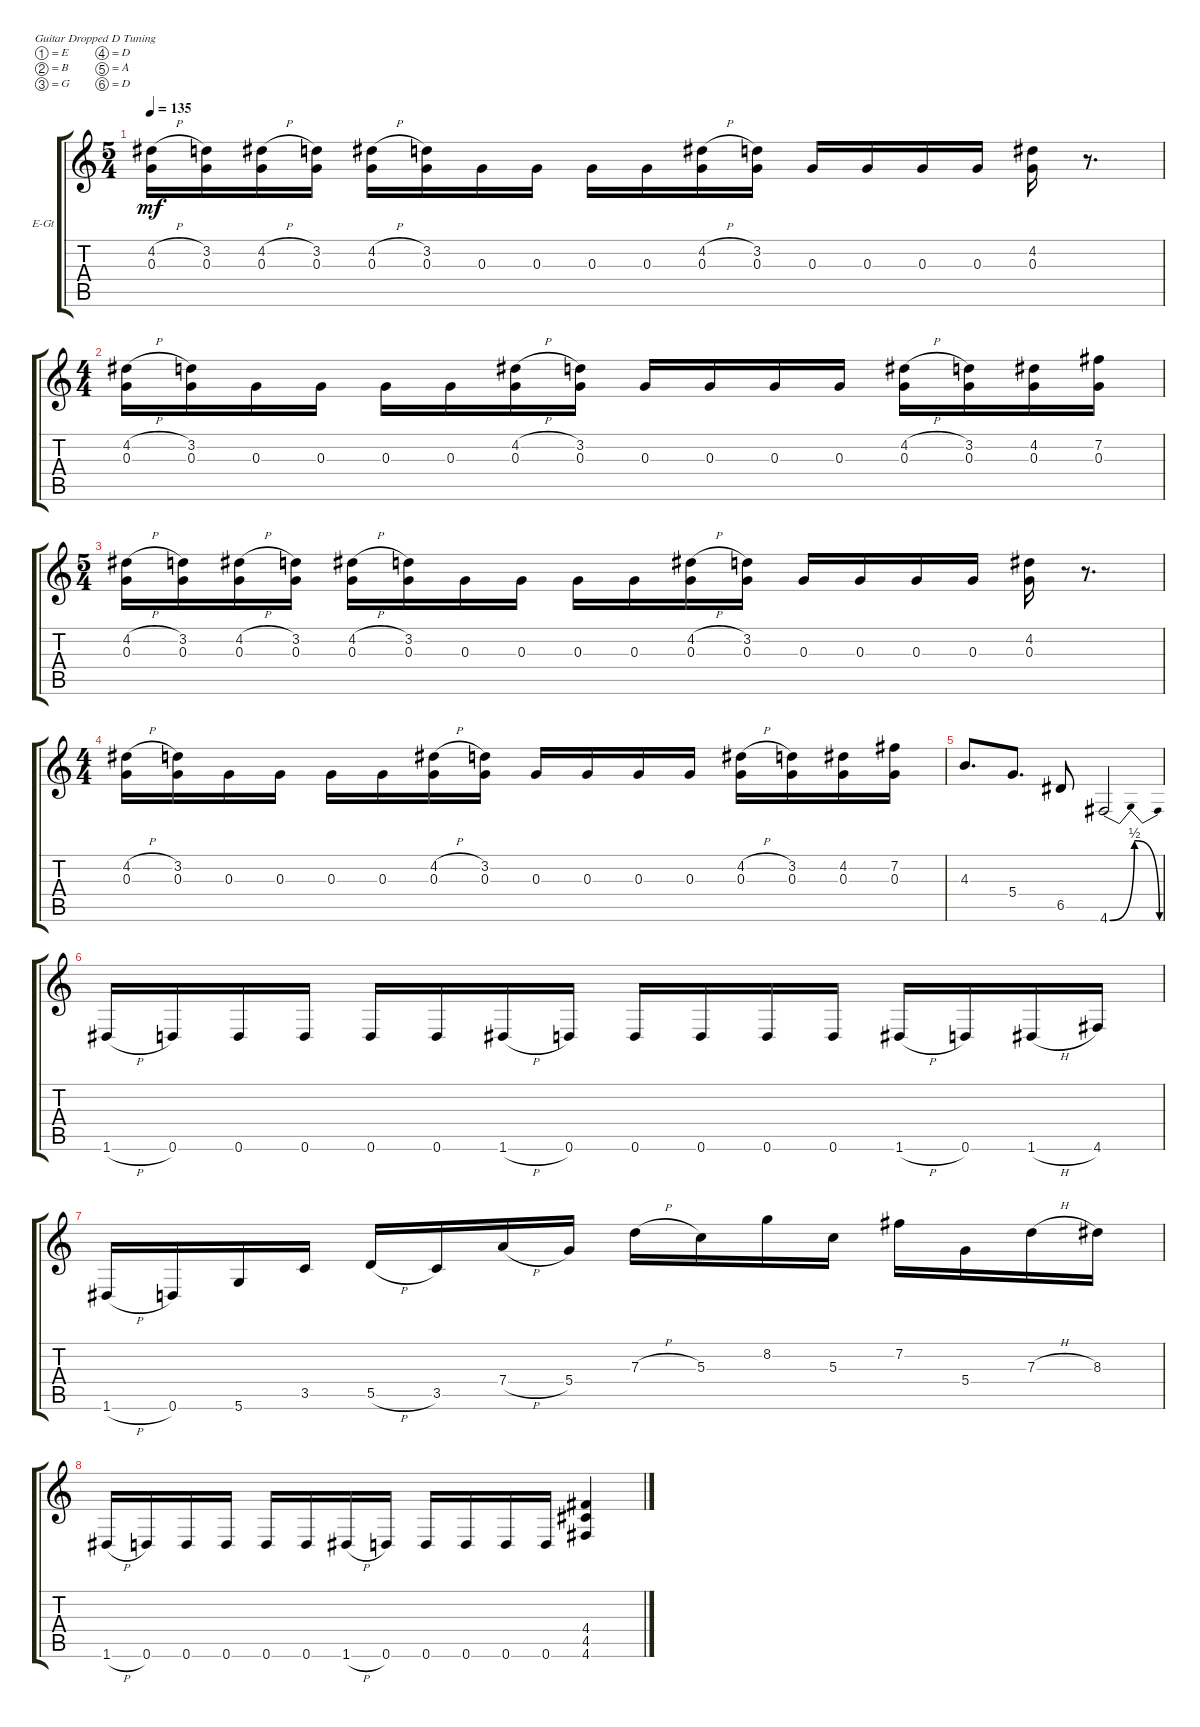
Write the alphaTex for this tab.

\defaultSystemsLayout 4
\bracketExtendMode groupsimilarinstruments
\firstSystemTrackNameOrientation horizontal
\otherSystemsTrackNameOrientation horizontal
\track ("Electric Guitar" "E-Gt") {instrument electricguitarclean}
\staff {score tabs}
\tuning (E4 B3 G3 D3 A2 D2)
\ts (5 4)
\tempo 135
\clef g2
\ks c
(0.3 4.2{h}).16{dy mf} (3.2 0.3).16 (0.3 4.2{h}).16 (3.2 0.3).16 (0.3 4.2{h}).16 (3.2 0.3).16 0.3.16 0.3.16 0.3.16 0.3.16 (0.3 4.2{h}).16 (3.2 0.3).16 0.3.16 0.3.16 0.3.16 0.3.16 (0.3 4.2).16 r.8{d} |
\ts (4 4)
(0.3 4.2{h}).16 (3.2 0.3).16 0.3.16 0.3.16 0.3.16 0.3.16 (0.3 4.2{h}).16 (0.3 3.2).16 0.3.16 0.3.16 0.3.16 0.3.16 (0.3 4.2{h}).16 (0.3 3.2).16 (0.3 4.2).16 (0.3 7.2).16 |
\ts (5 4)
(0.3 4.2{h}).16 (3.2 0.3).16 (0.3 4.2{h}).16 (3.2 0.3).16 (0.3 4.2{h}).16 (3.2 0.3).16 0.3.16 0.3.16 0.3.16 0.3.16 (0.3 4.2{h}).16 (3.2 0.3).16 0.3.16 0.3.16 0.3.16 0.3.16 (0.3 4.2).16 r.8{d} |
\ts (4 4)
(0.3 4.2{h}).16 (3.2 0.3).16 0.3.16 0.3.16 0.3.16 0.3.16 (0.3 4.2{h}).16 (0.3 3.2).16 0.3.16 0.3.16 0.3.16 0.3.16 (0.3 4.2{h}).16 (0.3 3.2).16 (0.3 4.2).16 (0.3 7.2).16 |
4.3.8{d} 5.4.8{d} 6.5.8 4.6{be (bendrelease 24.599999999999998 0 28.2 2 30.599999999999998 2 35.4 0)}.2 |
1.6{h}.16 0.6.16 0.6.16 0.6.16 0.6.16 0.6.16 1.6{h}.16 0.6.16 0.6.16 0.6.16 0.6.16 0.6.16 1.6{h}.16 0.6.16 1.6{h}.16 4.6.16 |
1.6{h}.16 0.6.16 5.6.16 3.5.16 5.5{h}.16 3.5.16 7.4{h}.16 5.4.16 7.3{h}.16 5.3.16 8.2.16 5.3.16 7.2.16 5.4.16 7.3{h}.16 8.3.16 |
1.6{h}.16 0.6.16 0.6.16 0.6.16 0.6.16 0.6.16 1.6{h}.16 0.6.16 0.6.16 0.6.16 0.6.16 0.6.16 (4.6 4.5 4.4).4
